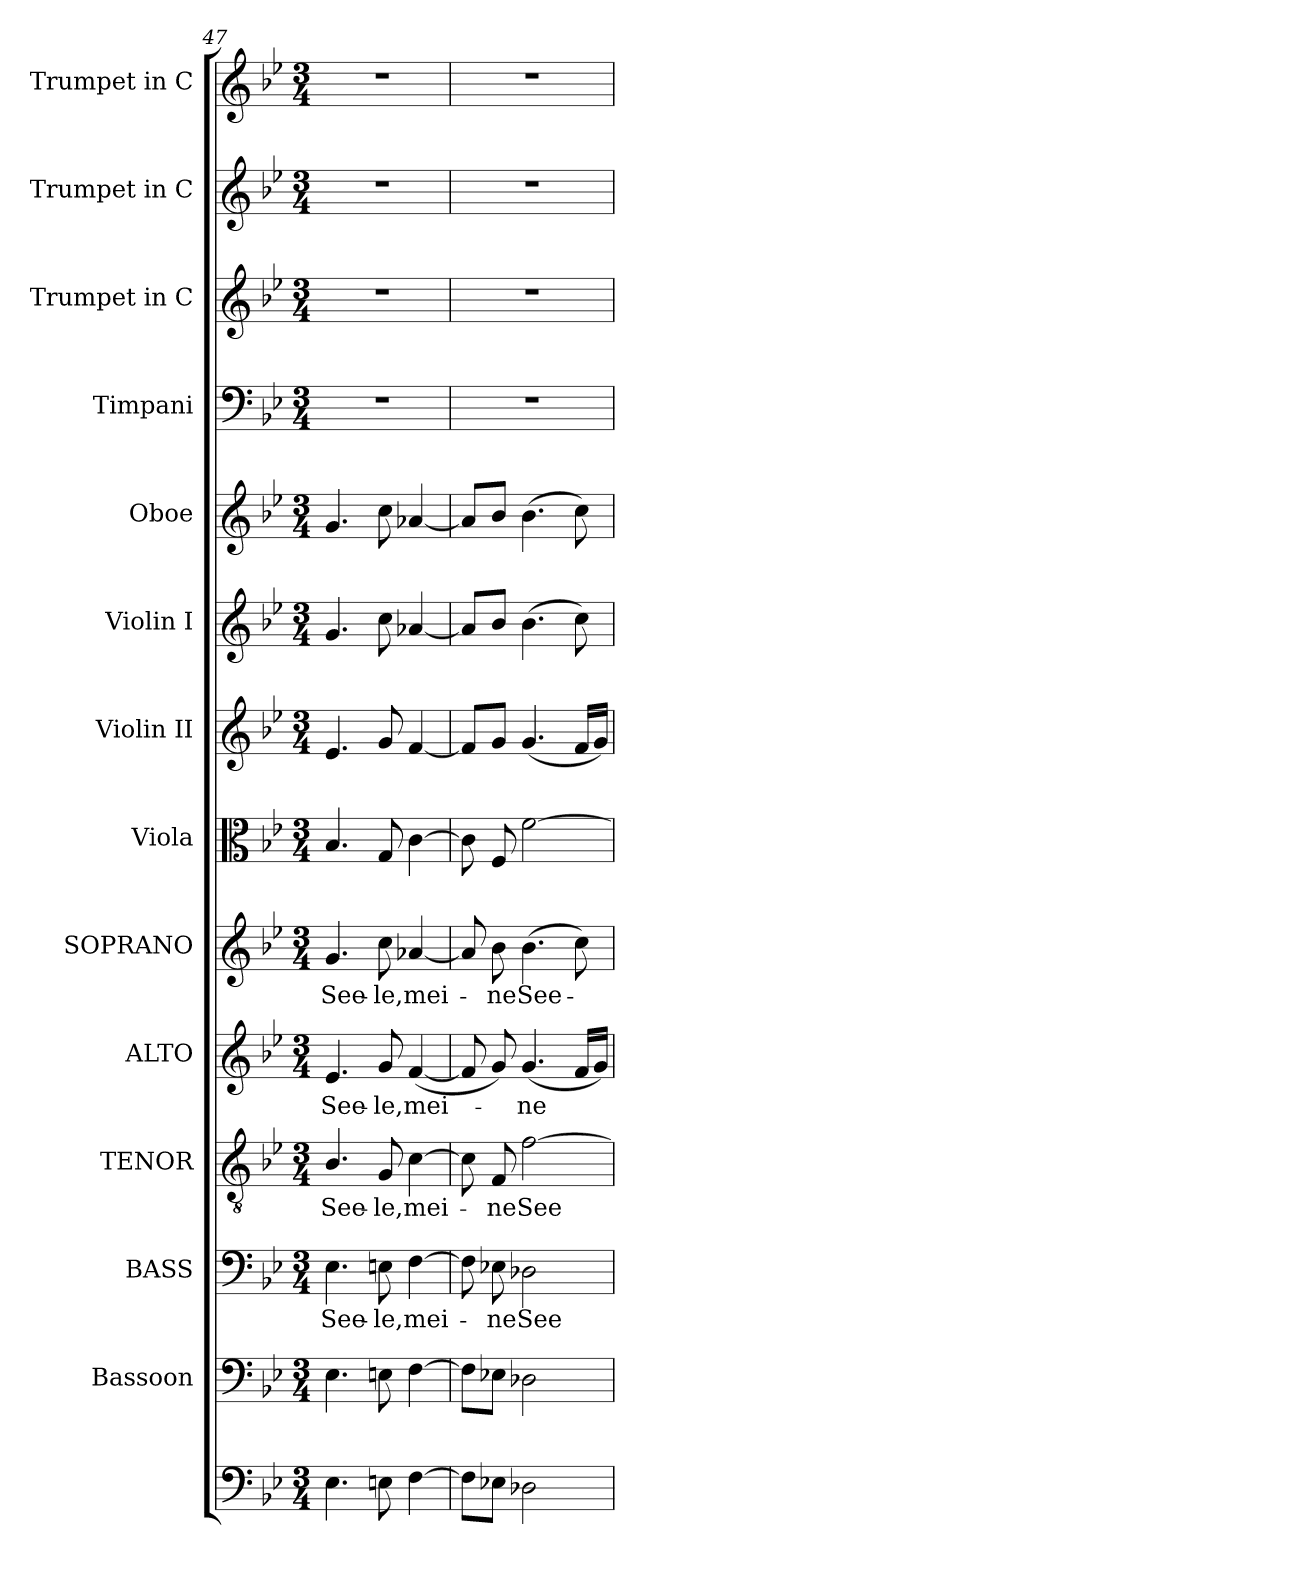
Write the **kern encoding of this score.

**kern	**kern	**kern	**text	**kern	**text	**kern	**text	**kern	**text	**kern	**kern	**kern	**kern	**kern	**kern	**kern	**kern
*part14	*part13	*part12	*part12	*part11	*part11	*part10	*part10	*part9	*part9	*part8	*part7	*part6	*part5	*part4	*part3	*part2	*part1
*staff14	*staff13	*staff12	*staff12	*staff11	*staff11	*staff10	*staff10	*staff9	*staff9	*staff8	*staff7	*staff6	*staff5	*staff4	*staff3	*staff2	*staff1
*	*I"Bassoon	*I"BASS	*	*I"TENOR	*	*I"ALTO	*	*I"SOPRANO	*	*I"Viola	*I"Violin II	*I"Violin I	*I"Oboe	*I"Timpani	*I"Trumpet in C	*I"Trumpet in C	*I"Trumpet in C
*	*	*	*	*	*	*I'Alto	*	*I'Soprano	*	*I'Viola	*I'Violin II	*I'Violin I	*I'Oboe	*I'Timp.	*	*	*
*clefF4	*clefF4	*clefF4	*	*clefGv2	*	*clefG2	*	*clefG2	*	*clefC3	*clefG2	*clefG2	*clefG2	*clefF4	*clefG2	*clefG2	*clefG2
*	*	*	*	*ITrd7c12	*	*	*	*	*	*	*	*	*	*	*	*	*
*k[b-e-]	*k[b-e-]	*k[b-e-]	*	*k[b-e-]	*	*k[b-e-]	*	*k[b-e-]	*	*k[b-e-]	*k[b-e-]	*k[b-e-]	*k[b-e-]	*k[b-e-]	*k[b-e-]	*k[b-e-]	*k[b-e-]
*B-:	*B-:	*B-:	*	*B-:	*	*B-:	*	*B-:	*	*B-:	*B-:	*B-:	*B-:	*B-:	*B-:	*B-:	*B-:
*M3/4	*M3/4	*M3/4	*	*M3/4	*	*M3/4	*	*M3/4	*	*M3/4	*M3/4	*M3/4	*M3/4	*M3/4	*M3/4	*M3/4	*M3/4
=47	=47	=47	=47	=47	=47	=47	=47	=47	=47	=47	=47	=47	=47	=47	=47	=47	=47
!	!	!	!LO:LY:b:color=#000000	!	!	!	!	!	!	!	!	!	!	!	!	!	!
!	!	!	!	!	!LO:LY:b:color=#000000	!	!	!	!	!	!	!	!	!	!	!	!
!	!	!	!	!	!	!	!LO:LY:b:color=#000000	!	!	!	!	!	!	!	!	!	!
!	!	!	!	!	!	!	!	!	!LO:LY:b:color=#000000	!	!	!	!	!LO:N:vis=1	!LO:N:vis=1	!LO:N:vis=1	!LO:N:vis=1
4.E-i\	4.E-i\	4.E-i\	See-	4.BB-i/	See-	4.e-i/	See-	4.gi/	See-	4.B-i/	4.e-i/	4.gi/	4.gi/	2.r	2.r	2.r	2.r
!	!	!	!LO:LY:b:color=#000000	!	!	!	!	!	!	!	!	!	!	!	!	!	!
!	!	!	!	!	!LO:LY:b:color=#000000	!	!	!	!	!	!	!	!	!	!	!	!
!	!	!	!	!	!	!	!LO:LY:b:color=#000000	!	!	!	!	!	!	!	!	!	!
!	!	!	!	!	!	!	!	!	!LO:LY:b:color=#000000	!	!	!	!	!	!	!	!
8Eni\	8Eni\	8Eni\	-le,	8GGi/	-le,	8gi/	-le,	8cci\	-le,	8Gi/	8gi/	8cci\	8cci\	.	.	.	.
!	!	!	!LO:LY:b:color=#000000	!	!	!	!	!	!	!	!	!	!	!	!	!	!
!	!	!	!	!	!LO:LY:b:color=#000000	!	!	!	!	!	!	!	!	!	!	!	!
!	!	!	!	!	!	!	!LO:LY:b:color=#000000	!	!	!	!	!	!	!	!	!	!
!	!	!	!	!	!	!	!	!	!LO:LY:b:color=#000000	!	!	!	!	!	!	!	!
[4Fi\	[4Fi\	[4Fi\	mei-	[4Ci\	mei-	([4fi/	mei-	[4a-Xi/	mei-	[4ci\	[4fi/	[4a-Xi/	[4a-Xi/	.	.	.	.
=48	=48	=48	=48	=48	=48	=48	=48	=48	=48	=48	=48	=48	=48	=48	=48	=48	=48
!	!	!	!	!	!	!	!	!	!	!	!	!	!	!LO:N:vis=1	!LO:N:vis=1	!LO:N:vis=1	!LO:N:vis=1
8Fi\L]	8Fi\L]	8Fi\]	.	8Ci\]	.	8fi/]	.	8a-i/]	.	8ci\]	8fi/L]	8a-i/L]	8a-i/L]	2.r	2.r	2.r	2.r
!	!	!	!LO:LY:b:color=#000000	!	!	!	!	!	!	!	!	!	!	!	!	!	!
!	!	!	!	!	!LO:LY:b:color=#000000	!	!	!	!	!	!	!	!	!	!	!	!
!	!	!	!	!	!	!	!	!	!LO:LY:b:color=#000000	!	!	!	!	!	!	!	!
8E-Xi\J	8E-Xi\J	8E-Xi\	-ne	8FFi/	-ne	8gi/)	.	8b-i\	-ne	8Fi/	8gi/J	8b-i/J	8b-i/J	.	.	.	.
!	!	!	!LO:LY:b:color=#000000	!	!	!	!	!	!	!	!	!	!	!	!	!	!
!	!	!	!	!	!LO:LY:b:color=#000000	!	!	!	!	!	!	!	!	!	!	!	!
!	!	!	!	!	!	!	!LO:LY:b:color=#000000	!	!	!	!	!	!	!	!	!	!
!	!	!	!	!	!	!	!	!	!LO:LY:b:color=#000000	!	!	!	!	!	!	!	!
2D-Xi\	2D-Xi\	2D-Xi\	See-	[2Fi\	See-	(4.gi/	-ne	(4.b-i\	See-	[2fi\	(4.gi/	(4.b-i\	(4.b-i\	.	.	.	.
.	.	.	.	.	.	16fi/LL	.	8cci\)	.	.	16fi/LL	8cci\)	8cci\)	.	.	.	.
.	.	.	.	.	.	16gi/JJ)	.	.	.	.	16gi/JJ)	.	.	.	.	.	.
=	=	=	=	=	=	=	=	=	=	=	=	=	=	=	=	=	=
*-	*-	*-	*-	*-	*-	*-	*-	*-	*-	*-	*-	*-	*-	*-	*-	*-	*-
